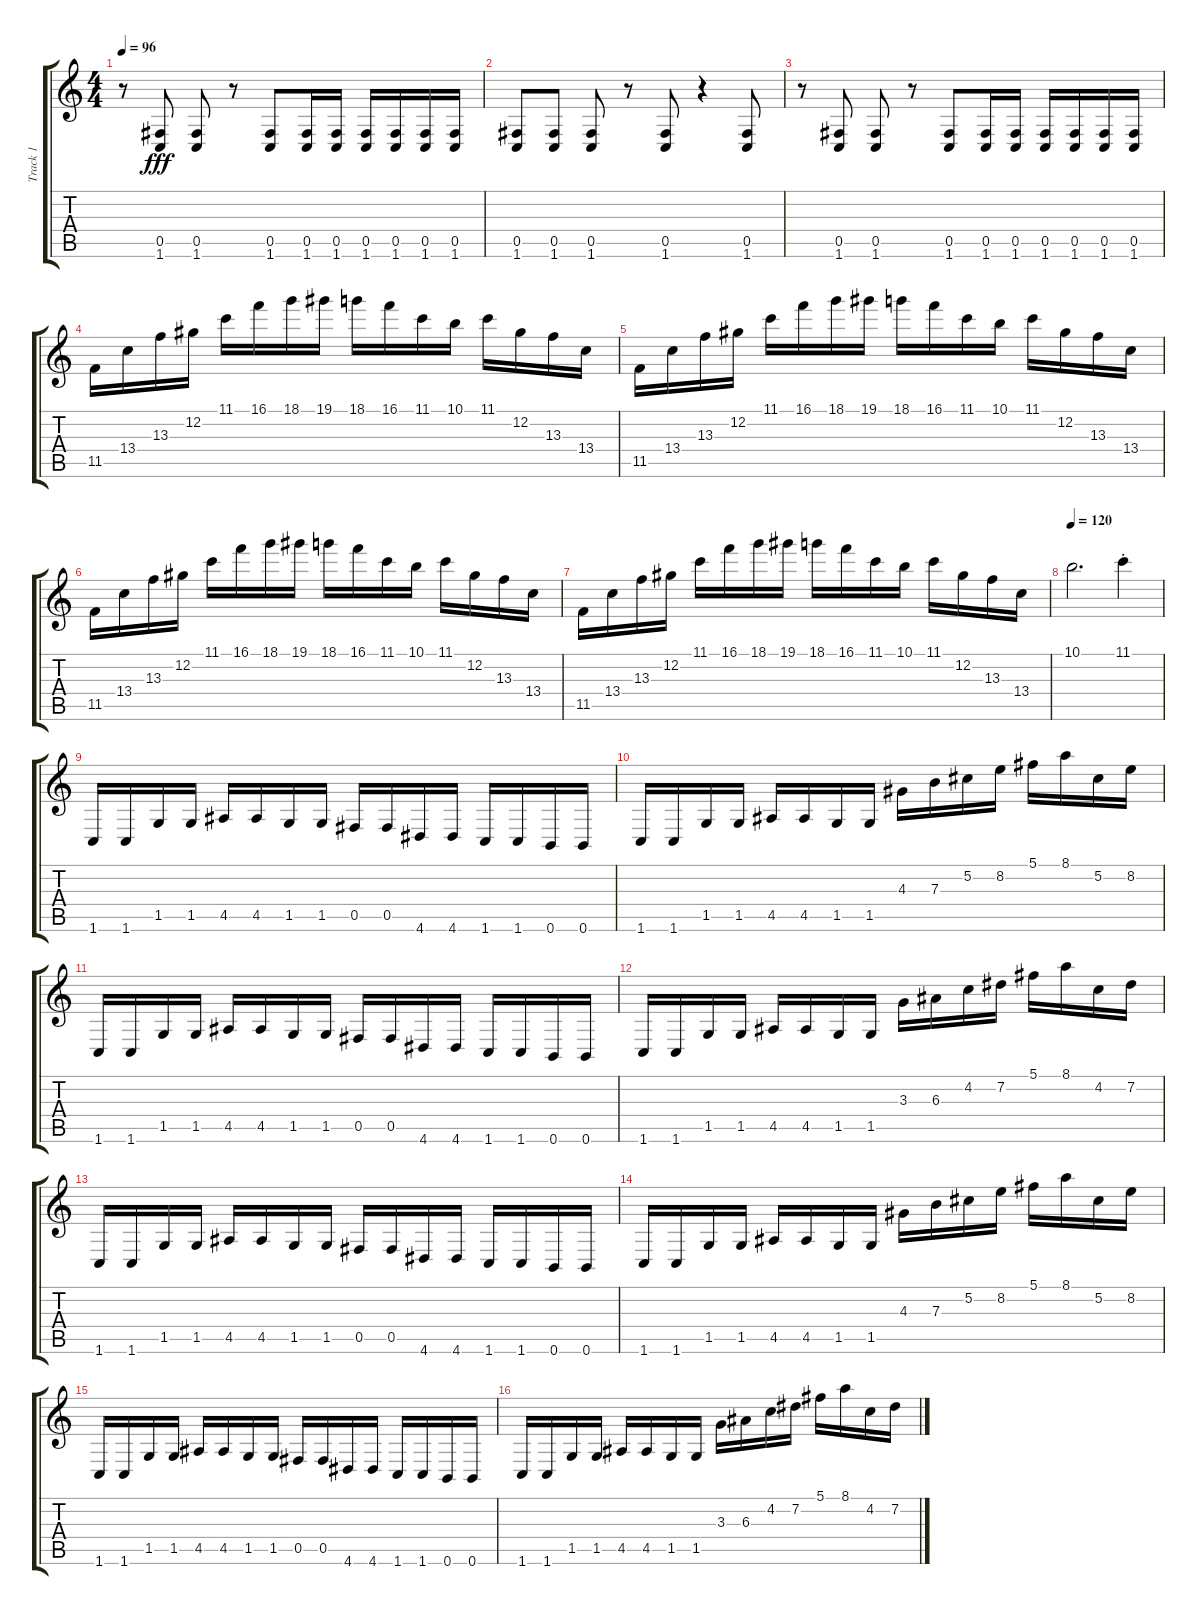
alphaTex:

\track ("Track 1" "Track 1") {instrument distortionguitar}
\staff {score tabs}
\tuning (Db4 Ab3 E3 B2 Gb2 B1) {hide}
\ts (4 4)
\tempo 96
\clef g2
\ks c
r.8{dy fff} (0.5 1.6).8 (0.5 1.6).8 r.8 (0.5 1.6).8 (0.5 1.6).16 (0.5 1.6).16 (0.5 1.6).16 (0.5 1.6).16 (0.5 1.6).16 (0.5 1.6).16 |
(0.5 1.6).8 (0.5 1.6).8 (0.5 1.6).8 r.8 (0.5 1.6).8 r.4 (0.5 1.6).8 |
r.8 (0.5 1.6).8 (0.5 1.6).8 r.8 (0.5 1.6).8 (0.5 1.6).16 (0.5 1.6).16 (0.5 1.6).16 (0.5 1.6).16 (0.5 1.6).16 (0.5 1.6).16 |
11.5.16 13.4.16 13.3.16 12.2.16 11.1.16 16.1.16 18.1.16 19.1.16 18.1.16 16.1.16 11.1.16 10.1.16 11.1.16 12.2.16 13.3.16 13.4.16 |
11.5.16 13.4.16 13.3.16 12.2.16 11.1.16 16.1.16 18.1.16 19.1.16 18.1.16 16.1.16 11.1.16 10.1.16 11.1.16 12.2.16 13.3.16 13.4.16 |
11.5.16 13.4.16 13.3.16 12.2.16 11.1.16 16.1.16 18.1.16 19.1.16 18.1.16 16.1.16 11.1.16 10.1.16 11.1.16 12.2.16 13.3.16 13.4.16 |
11.5.16 13.4.16 13.3.16 12.2.16 11.1.16 16.1.16 18.1.16 19.1.16 18.1.16 16.1.16 11.1.16 10.1.16 11.1.16 12.2.16 13.3.16 13.4.16 |
\tempo 120
10.1.2{d} 11.1{st}.4 |
1.6.16 1.6.16 1.5.16 1.5.16 4.5.16 4.5.16 1.5.16 1.5.16 0.5.16 0.5.16 4.6.16 4.6.16 1.6.16 1.6.16 0.6.16 0.6.16 |
1.6.16 1.6.16 1.5.16 1.5.16 4.5.16 4.5.16 1.5.16 1.5.16 4.3.16 7.3.16 5.2.16 8.2.16 5.1.16 8.1.16 5.2.16 8.2.16 |
1.6.16 1.6.16 1.5.16 1.5.16 4.5.16 4.5.16 1.5.16 1.5.16 0.5.16 0.5.16 4.6.16 4.6.16 1.6.16 1.6.16 0.6.16 0.6.16 |
1.6.16 1.6.16 1.5.16 1.5.16 4.5.16 4.5.16 1.5.16 1.5.16 3.3.16 6.3.16 4.2.16 7.2.16 5.1.16 8.1.16 4.2.16 7.2.16 |
1.6.16 1.6.16 1.5.16 1.5.16 4.5.16 4.5.16 1.5.16 1.5.16 0.5.16 0.5.16 4.6.16 4.6.16 1.6.16 1.6.16 0.6.16 0.6.16 |
1.6.16 1.6.16 1.5.16 1.5.16 4.5.16 4.5.16 1.5.16 1.5.16 4.3.16 7.3.16 5.2.16 8.2.16 5.1.16 8.1.16 5.2.16 8.2.16 |
1.6.16 1.6.16 1.5.16 1.5.16 4.5.16 4.5.16 1.5.16 1.5.16 0.5.16 0.5.16 4.6.16 4.6.16 1.6.16 1.6.16 0.6.16 0.6.16 |
1.6.16 1.6.16 1.5.16 1.5.16 4.5.16 4.5.16 1.5.16 1.5.16 3.3.16 6.3.16 4.2.16 7.2.16 5.1.16 8.1.16 4.2.16 7.2.16
